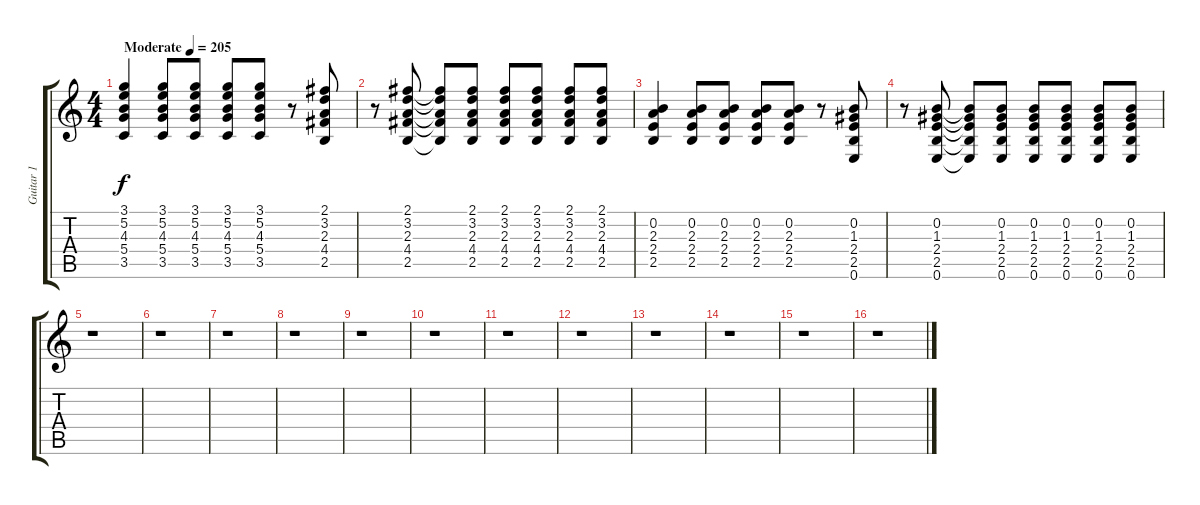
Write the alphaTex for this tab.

\track ("Guitar 1" "Guitar 1") {instrument overdrivenguitar}
\staff {score tabs}
\tuning (E4 B3 G3 D3 A2 E2) {hide}
\ts (4 4)
\tempo (205 "Moderate")
\clef g2
\ks c
(3.1 5.2 4.3 5.4 3.5).4{dy f instrument overdrivenguitar} (3.1 5.2 4.3 5.4 3.5).8 (3.1 5.2 4.3 5.4 3.5).8 (3.1 5.2 4.3 5.4 3.5).8 (3.1 5.2 4.3 5.4 3.5).8 r.8 (2.1 3.2 2.3 4.4 2.5).8 |
r.8 (2.1 3.2 2.3 4.4 2.5).8 (2.1{t} 3.2{t} 2.3{t} 4.4{t} 2.5{t}).8 (2.1 3.2 2.3 4.4 2.5).8 (2.1 3.2 2.3 4.4 2.5).8 (2.1 3.2 2.3 4.4 2.5).8 (2.1 3.2 2.3 4.4 2.5).8 (2.1 3.2 2.3 4.4 2.5).8 |
(0.2 2.3 2.4 2.5).4 (0.2 2.3 2.4 2.5).8 (0.2 2.3 2.4 2.5).8 (0.2 2.3 2.4 2.5).8 (0.2 2.3 2.4 2.5).8 r.8 (0.2 1.3 2.4 2.5 0.6).8 |
r.8 (0.2 1.3 2.4 2.5 0.6).8 (0.2{t} 1.3{t} 2.4{t} 2.5{t} 0.6{t}).8 (0.2 1.3 2.4 2.5 0.6).8 (0.2 1.3 2.4 2.5 0.6).8 (0.2 1.3 2.4 2.5 0.6).8 (0.2 1.3 2.4 2.5 0.6).8 (0.2 1.3 2.4 2.5 0.6).8 |
r.1 |
r.1 |
r.1 |
r.1 |
r.1 |
r.1 |
r.1 |
r.1 |
r.1 |
r.1 |
r.1 |
r.1
